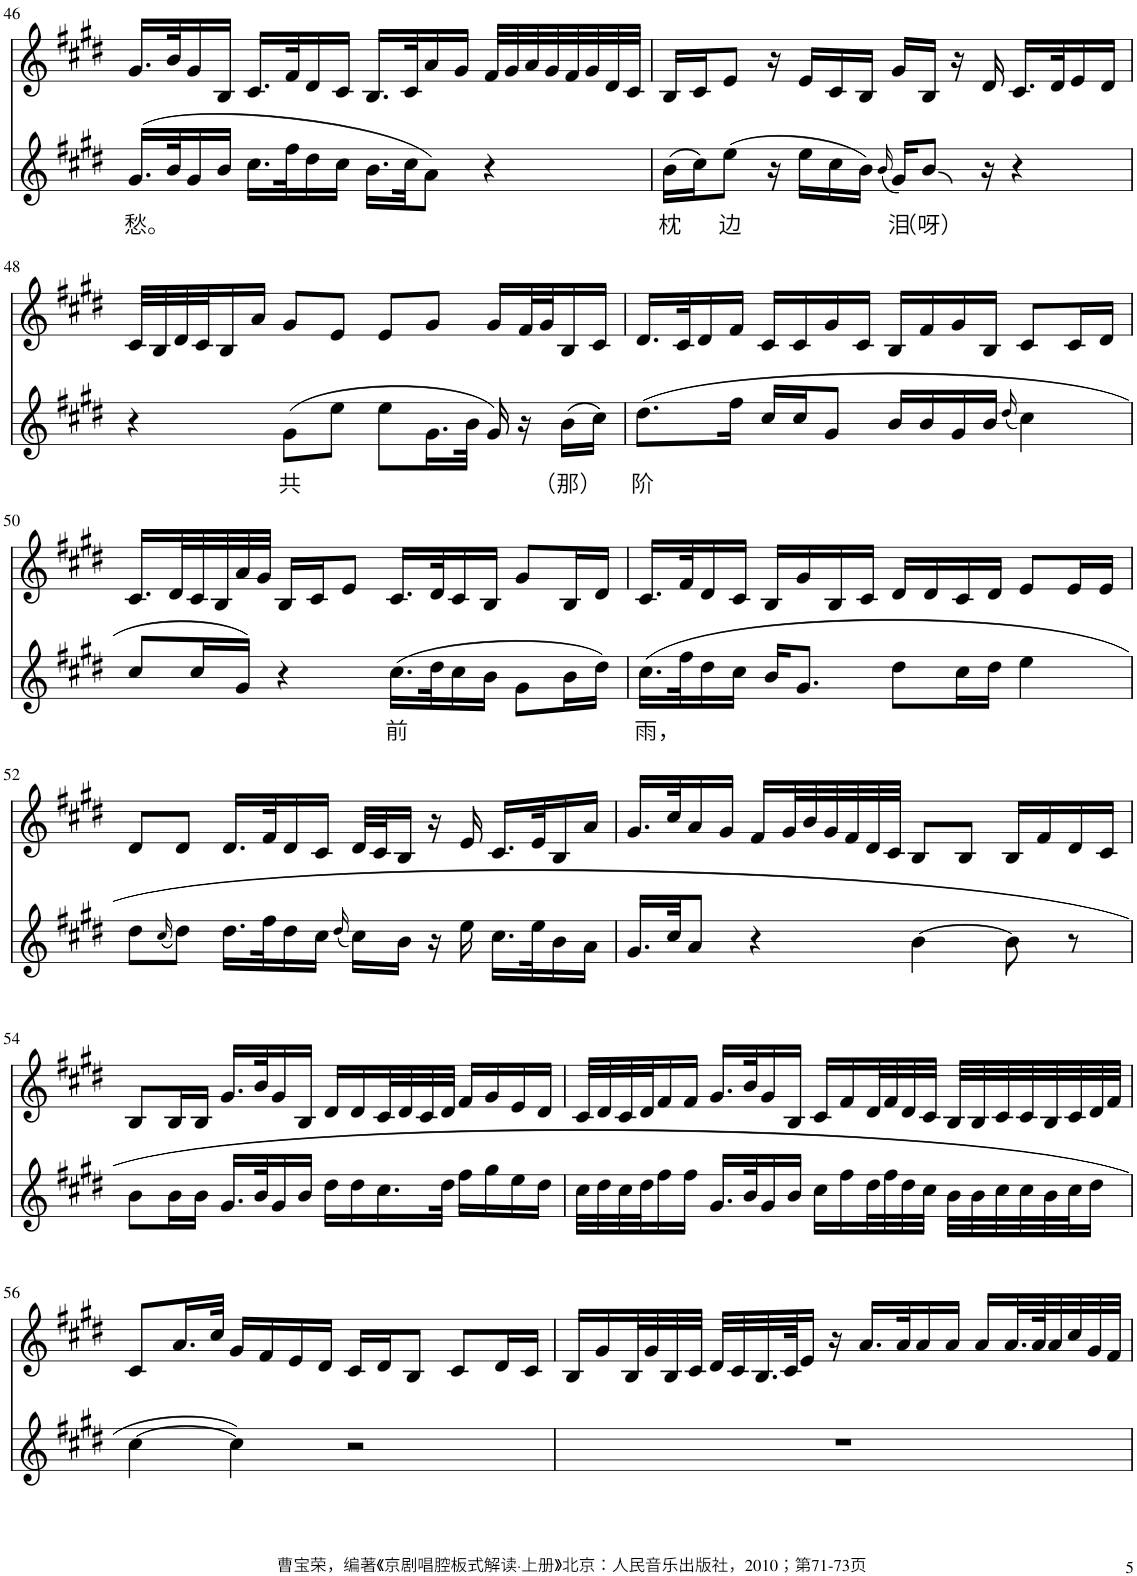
**kern	**text	**kern
*part2	*part2	*part1
*staff2	*staff2	*staff1
*I"Piano	*	*I"Piano
*I'Pno	*	*I'Pno
!!LO:PB:g=z
*clefG2	*	*clefG2
*k[f#c#g#d#]	*	*k[f#c#g#d#]
*M4/4	*	*M4/4
=46	=46	=46
!	!LO:LY:b	!
(16.g#/LL	愁。	16.g#/LL
32b/K	.	32b/K
16g#/	.	16g#/
16b/JJ	.	16B/JJ
16.cc#\LL	.	16.c#/LL
32ff#\K	.	32f#/K
16dd#\	.	16d#/
16cc#\JJ	.	16c#/JJ
16.b\LL	.	16.B/LL
32cc#\JK	.	32c#/K
8a\J)	.	16a/
.	.	16g#/JJ
4r	.	32f#/LLL
.	.	32g#/
.	.	32a/
.	.	32g#/
.	.	32f#/
.	.	32g#/
.	.	32d#/
.	.	32c#/JJJ
=47	=47	=47
!	!LO:LY:b	!
(16b\LL	枕	16B/LL
16cc#\J)	.	16c#/J
!	!LO:LY:b	!
(8ee\J	边	8e/J
16r	.	16r
16ee\LL	.	16e/LL
16cc#\	.	16c#/
16b\JJ)	.	16B/JJ
(16qb/	.	.
!	!LO:LY:b	!
16g#/KL)	泪	16g#/LL
!	!LO:LY:b	!
8b/J	（呀）	16B/JJ
.	.	16r
16r	.	16d#/
4r	.	16.c#/LL
.	.	32d#/K
.	.	16e/
.	.	16d#/JJ
!!LO:LB:g=z
=48	=48	=48
4r	.	32c#/LLL
.	.	32B/
.	.	32d#/
.	.	32c#/J
.	.	16B/
.	.	16a/JJ
!	!LO:LY:b	!
(8g#\L	共	8g#/L
8ee\J	.	8e/J
8ee\L	.	8e/L
16.g#\L	.	8g#/J
32b\JJk	.	.
16g#/)	.	16g#/LL
16r	.	32f#/L
.	.	32g#/J
!	!LO:LY:b	!
(16b\LL	（那）	16B/
16cc#\JJ)	.	16c#/JJ
=49	=49	=49
!	!LO:LY:b	!
(8.dd#\L	阶	16.d#/LL
.	.	32c#/K
.	.	16d#/
16ff#\Jk	.	16f#/JJ
16cc#/LL	.	16c#/LL
16cc#/J	.	16c#/
8g#/J	.	16g#/
.	.	16c#/JJ
16b/LL	.	16B/LL
16b/	.	16f#/
16g#/	.	16g#/
16b/JJ	.	16B/JJ
(16qdd#/	.	.
4cc#\)	.	8c#/L
.	.	16c#/L
.	.	16d#/JJ
!!LO:LB:g=z
=50	=50	=50
8cc#/L	.	16.c#/LL
.	.	32d#/L
16cc#/L	.	32c#/
.	.	32B/
16g#/JJ)	.	32a/
.	.	32g#/JJJ
4r	.	16B/LL
.	.	16c#/J
.	.	8e/J
!	!LO:LY:b	!
(16.cc#\LL	前	16.c#/LL
32dd#\K	.	32d#/K
16cc#\	.	16c#/
16b\JJ	.	16B/JJ
8g#\L	.	8g#/L
16b\L	.	16B/L
16dd#\JJ)	.	16d#/JJ
=51	=51	=51
!	!LO:LY:b	!
(16.cc#\LL	雨，	16.c#/LL
32ff#\K	.	32f#/K
16dd#\	.	16d#/
16cc#\JJ	.	16c#/JJ
16b/KL	.	16B/LL
8.g#/J	.	16g#/
.	.	16B/
.	.	16c#/JJ
8dd#\L	.	16d#/LL
.	.	16d#/
16cc#\L	.	16c#/
16dd#\JJ	.	16d#/JJ
4ee\	.	8e/L
.	.	16e/L
.	.	16e/JJ
!!LO:LB:g=z
=52	=52	=52
8dd#\L	.	8d#/L
(16qcc#/	.	.
8dd#\J)	.	8d#/J
16.dd#\LL	.	16.d#/LL
32ff#\K	.	32f#/K
16dd#\	.	16d#/
16cc#\JJ	.	16c#/JJ
(16qdd#/	.	.
16cc#\LL)	.	32d#/LLL
.	.	32c#/J
16b\JJ	.	16B/JJ
16r	.	16r
16ee\	.	16e/
16.cc#\LL	.	16.c#/LL
32ee\K	.	32e/K
16b\	.	16B/
16a\JJ	.	16a/JJ
=53	=53	=53
16.g#/LL	.	16.g#/LL
32cc#/JK	.	32cc#/K
8a/J	.	16a/
.	.	16g#/JJ
4r	.	16f#/LL
.	.	32g#/L
.	.	32b/
.	.	32g#/
.	.	32f#/
.	.	32d#/
.	.	32c#/JJJ
[4b\	.	8B/L
.	.	8B/J
8b\]	.	16B/LL
.	.	16f#/
8r	.	16d#/
.	.	16c#/JJ
!!LO:LB:g=z
=54	=54	=54
8b\L	.	8B/L
16b\L	.	16B/L
16b\JJ	.	16B/JJ
16.g#/LL	.	16.g#/LL
32b/K	.	32b/K
16g#/	.	16g#/
16b/JJ	.	16B/JJ
16dd#\LL	.	16d#/LL
16dd#\	.	16d#/
16.cc#\	.	32c#/L
.	.	32d#/
.	.	32c#/
32dd#\JJk	.	32d#/JJJ
16ff#\LL	.	16f#/LL
16gg#\	.	16g#/
16ee\	.	16e/
16dd#\JJ	.	16d#/JJ
=55	=55	=55
32cc#\LLL	.	32c#/LLL
32dd#\	.	32d#/
32cc#\	.	32c#/
32dd#\J	.	32d#/J
16ff#\	.	16f#/
16ff#\JJ	.	16f#/JJ
16.g#/LL	.	16.g#/LL
32b/K	.	32b/K
16g#/	.	16g#/
16b/JJ	.	16B/JJ
16cc#\LL	.	16c#/LL
16ff#\	.	16f#/
32dd#\L	.	32d#/L
32ff#\	.	32f#/
32dd#\	.	32d#/
32cc#\JJJ	.	32c#/JJJ
32b\LLL	.	32B/LLL
32b\	.	32B/
32cc#\	.	32c#/
32cc#\	.	32c#/
32b\	.	32B/
32cc#\J	.	32c#/
16dd#\JJ	.	32d#/
.	.	32f#/JJJ
!!LO:LB:g=z
=56	=56	=56
[4cc#\	.	8c#/L
.	.	16.a/L
.	.	32cc#/JJk
4cc#\])	.	16g#/LL
.	.	16f#/
.	.	16e/
.	.	16d#/JJ
2r	.	16c#/LL
.	.	16d#/J
.	.	8B/J
.	.	8c#/L
.	.	16d#/L
.	.	16c#/JJ
=57	=57	=57
1r	.	16B/LL
.	.	16g#/
.	.	32B/L
.	.	32g#/
.	.	32B/
.	.	32c#/JJJ
.	.	32d#/LLL
.	.	32c#/
.	.	32.B/
.	.	64c#/JK
.	.	16e/JJ
.	.	16r
.	.	16.a/LL
.	.	32a/K
.	.	16a/
.	.	16a/JJ
.	.	16a/LL
.	.	32.a/L
.	.	64a/K
.	.	32a/
.	.	32cc#/
.	.	32g#/
.	.	32f#/JJJ
=	=	=
*-	*-	*-
